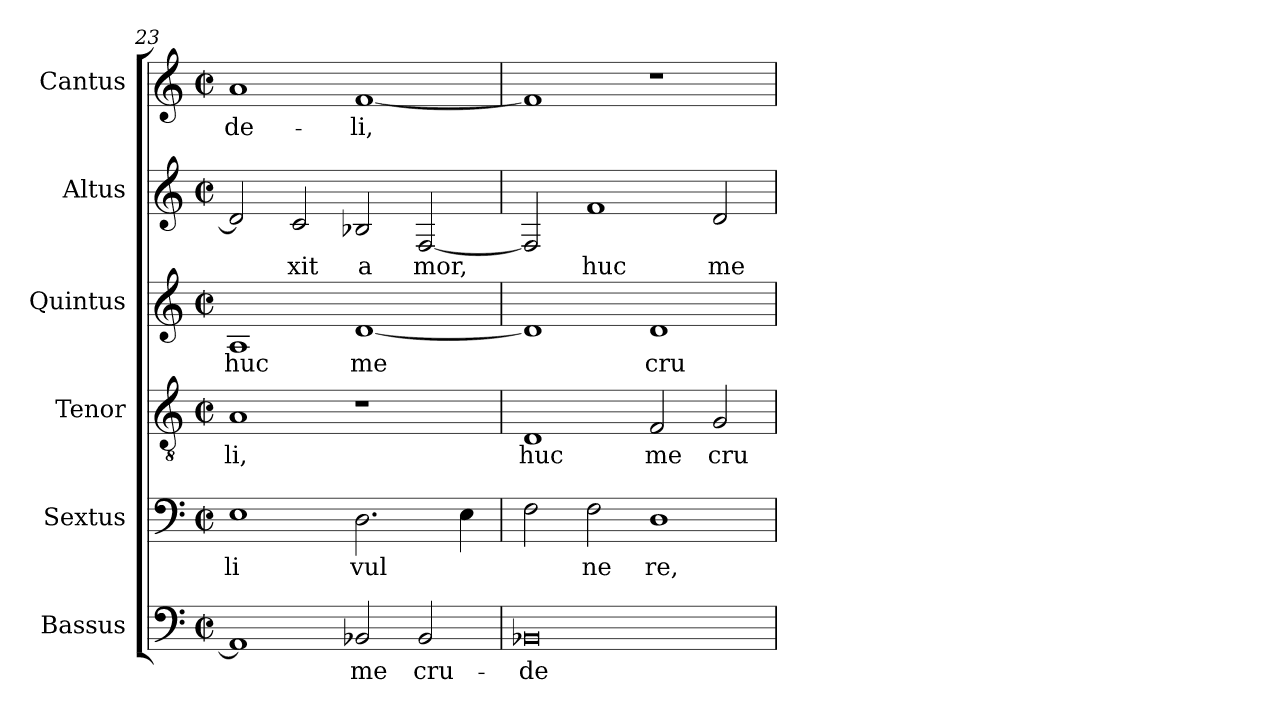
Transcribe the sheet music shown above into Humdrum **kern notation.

**kern	**text	**kern	**text	**kern	**text	**kern	**text	**kern	**text	**kern	**text
*part6	*part6	*part5	*part5	*part4	*part4	*part3	*part3	*part2	*part2	*part1	*part1
*staff6	*staff6	*staff5	*staff5	*staff4	*staff4	*staff3	*staff3	*staff2	*staff2	*staff1	*staff1
*I"Bassus	*	*I"Sextus	*	*I"Tenor	*	*I"Quintus	*	*I"Altus	*	*I"Cantus	*
*I'Bassus	*	*I'Sextus	*	*I'Tenor	*	*I'Quintus	*	*I'Altus	*	*I'Cantus	*
*clefF4	*	*clefF4	*	*clefGv2	*	*clefG2	*	*clefG2	*	*clefG2	*
*k[]	*	*k[]	*	*k[]	*	*k[]	*	*k[]	*	*k[]	*
*C:	*	*C:	*	*C:	*	*C:	*	*C:	*	*C:	*
*M2/2	*	*M2/2	*	*M2/2	*	*M2/2	*	*M2/2	*	*M2/2	*
*met(c|)	*	*met(c|)	*	*met(c|)	*	*met(c|)	*	*met(c|)	*	*met(c|)	*
=23	=23	=23	=23	=23	=23	=23	=23	=23	=23	=23	=23
!	!LO:LY:b	!	!LO:LY:b:cj	!	!LO:LY:b:cj	!	!LO:LY:b:cj	!	!LO:LY:b:cj	!	!LO:LY:b:cj
1AA]	.	1E	li	1A	li,	1A	huc	2d/]	.	1a	-de-
!	!	!	!	!	!	!	!	!	!LO:LY:b:cj	!	!
.	.	.	.	.	.	.	.	2c/	xit	.	.
!	!LO:LY:b	!	!LO:LY:b:cj	!	!	!	!LO:LY:b:cj	!	!LO:LY:b:cj	!	!LO:LY:b:cj
2BB-X/	me	2.D\	vul	1r	.	[<1d	me	2B-X/	a	[<1f	-li,
!	!LO:LY:b	!	!	!	!	!	!	!	!LO:LY:b:cj	!	!
2BB-/	cru-	.	.	.	.	.	.	[<2F/	mor,	.	.
!	!	!	!LO:LY:b:cj	!	!	!	!	!	!	!	!
.	.	4E\	.	.	.	.	.	.	.	.	.
=24	=24	=24	=24	=24	=24	=24	=24	=24	=24	=24	=24
!	!LO:LY:b	!	!LO:LY:b:cj	!	!LO:LY:b:cj	!	!LO:LY:b:cj	!	!LO:LY:b:cj	!	!LO:LY:b:cj
0BB-X	-de-	2F\	.	1D	huc	1d]	.	2F/]	.	1f]	.
!	!	!	!LO:LY:b:cj	!	!	!	!	!	!LO:LY:b:cj	!	!
.	.	2F\	ne	.	.	.	.	1f	huc	.	.
!	!	!	!LO:LY:b:cj	!	!LO:LY:b:cj	!	!LO:LY:b:cj	!	!	!	!
.	.	1D	re,	2F/	me	1d	cru-	.	.	1r	.
!	!	!	!	!	!LO:LY:b:cj	!	!	!	!LO:LY:b:cj	!	!
.	.	.	.	2G/	cru	.	.	2d/	me	.	.
=	=	=	=	=	=	=	=	=	=	=	=
*-	*-	*-	*-	*-	*-	*-	*-	*-	*-	*-	*-
